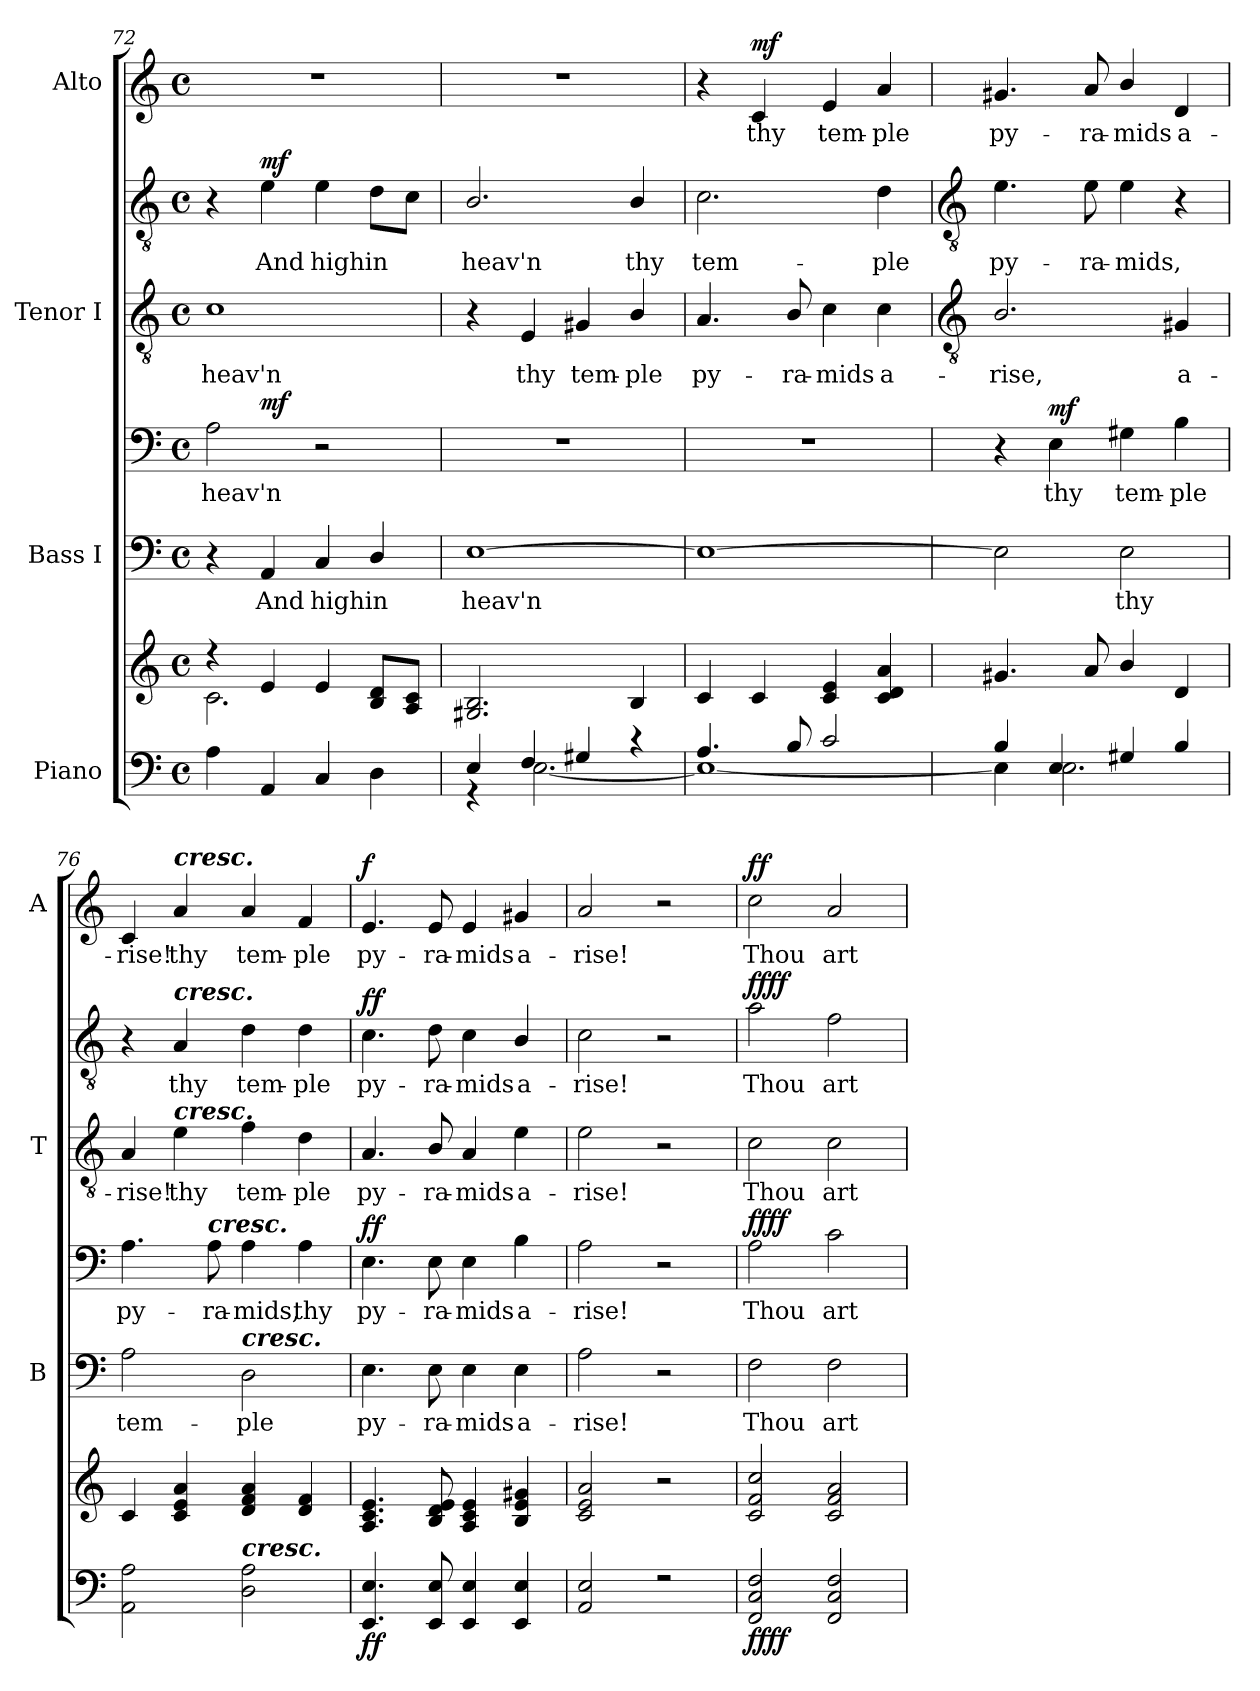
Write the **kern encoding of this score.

**kern	**kern	**dynam	**kern	**text	**kern	**text	**dynam	**kern	**text	**kern	**text	**dynam	**kern	**text	**dynam
*part4	*part4	*part4	*part3	*part3	*part3	*part3	*part3	*part2	*part2	*part2	*part2	*part2	*part1	*part1	*part1
*staff7	*staff6	*staff6/7	*staff5	*staff5	*staff4	*staff4	*staff4/5	*staff3	*staff3	*staff2	*staff2	*staff2/3	*staff1	*staff1	*staff1
*I"Piano	*	*	*I"Bass I	*	*	*	*	*I"Tenor I	*	*	*	*	*I"Alto	*	*
*	*	*	*I'B	*	*	*	*	*I'T	*	*	*	*	*I'A	*	*
*clefF4	*clefG2	*	*clefF4	*	*clefF4	*	*	*clefGv2	*	*clefGv2	*	*	*clefG2	*	*
*k[]	*k[]	*	*k[]	*	*k[]	*	*	*k[]	*	*k[]	*	*	*k[]	*	*
*C:	*C:	*	*C:	*	*C:	*	*	*C:	*	*C:	*	*	*C:	*	*
*M4/4	*M4/4	*	*M4/4	*	*M4/4	*	*	*M4/4	*	*M4/4	*	*	*M4/4	*	*
*met(c)	*met(c)	*	*met(c)	*	*met(c)	*	*	*met(c)	*	*met(c)	*	*	*met(c)	*	*
=72	=72	=72	=72	=72	=72	=72	=72	=72	=72	=72	=72	=72	=72	=72	=72
*^	*^	*	*	*	*	*	*	*	*	*	*	*	*	*	*
!	!	!	!	!	!	!	!	!LO:LY:b	!	!	!LO:LY:b	!	!	!	!	!	!
1ryy	4A\	4r	2.c\	.	4r	.	2A\	heav'n	.	1c	heav'n	4r	.	.	1r	.	.
!	!	!	!	!	!	!LO:LY:b	!	!	!LO:DY:b=2	!	!	!	!LO:LY:b	!LO:DY:b	!	!	!
.	4AA/	4e/	.	.	4AA/	And	.	.	mf	.	.	4e\	And	mf	.	.	.
!	!	!	!	!	!	!LO:LY:b	!	!	!	!	!	!	!LO:LY:b	!	!	!	!
.	4C/	4e/	.	.	4C/	high	2r	.	.	.	.	4e\	high	.	.	.	.
!	!	!	!	!	!	!LO:LY:b	!	!	!	!	!	!	!LO:LY:b	!	!	!	!
.	4D\	8B/ 8d/L	4ryy	.	4D/	in	.	.	.	.	.	8d\L	in	.	.	.	.
.	.	8A/ 8c/J	.	.	.	.	.	.	.	.	.	8c\J	.	.	.	.	.
=73	=73	=73	=73	=73	=73	=73	=73	=73	=73	=73	=73	=73	=73	=73	=73	=73	=73
!	!	!	!	!	!	!LO:LY:b	!	!	!	!	!	!	!LO:LY:b	!	!	!	!
4E/	4r	2.G#X/ 2.B/	4ryy	.	[1E	heav'n	1r	.	.	4r	.	2.B/	heav'n	.	1r	.	.
!	!	!	!	!	!	!	!	!	!	!	!LO:LY:b	!	!	!	!	!	!
4F/	[2.E\	.	4ryy	.	.	.	.	.	.	4E/	thy	.	.	.	.	.	.
!	!	!	!	!	!	!	!	!	!	!	!LO:LY:b	!	!	!	!	!	!
4G#X/	.	.	4ryy	.	.	.	.	.	.	4G#X/	tem-	.	.	.	.	.	.
!	!	!	!	!	!	!	!	!	!	!	!LO:LY:b	!	!LO:LY:b	!	!	!	!
4r	.	4B/	4ryy	.	.	.	.	.	.	4B/	-ple	4B/	thy	.	.	.	.
=74	=74	=74	=74	=74	=74	=74	=74	=74	=74	=74	=74	=74	=74	=74	=74	=74	=74
!	!	!	!	!	!	!	!	!	!	!	!LO:LY:b	!	!LO:LY:b	!	!	!	!
4.A/	1E\_	4c/	4ryy	.	1E_	.	1r	.	.	4.A/	py-	2.c\	tem-	.	4r	.	.
!	!	!	!	!	!	!	!	!	!	!	!	!	!	!	!	!LO:LY:b	!LO:DY:b
.	.	4c/	4ryy	.	.	.	.	.	.	.	.	.	.	.	4c/	thy	mf
!	!	!	!	!	!	!	!	!	!	!	!LO:LY:b	!	!	!	!	!	!
8B/	.	.	.	.	.	.	.	.	.	8B/	-ra-	.	.	.	.	.	.
!	!	!	!	!	!	!	!	!	!	!	!LO:LY:b	!	!	!	!	!LO:LY:b	!
2c/	.	4c/ 4e/	4ryy	.	.	.	.	.	.	4c\	-mids	.	.	.	4e/	tem-	.
!	!	!	!	!	!	!	!	!	!	!	!LO:LY:b	!	!LO:LY:b	!	!	!LO:LY:b	!
.	.	4c/ 4d/ 4a/	4ryy	.	.	.	.	.	.	4c\	a-	4d\	-ple	.	4a/	-ple	.
*	*	*v	*v	*	*	*	*	*	*	*	*	*	*	*	*	*	*
!!LO:LB:g=z
=75	=75	=75	=75	=75	=75	=75	=75	=75	=75	=75	=75	=75	=75	=75	=75	=75
*	*	*	*	*	*	*	*	*	*clefGv2	*	*clefGv2	*	*	*	*	*
*	*	*^	*	*	*	*	*	*	*	*	*	*	*	*	*	*
!	!	!	!	!	!	!	!	!	!	!	!LO:LY:b	!	!LO:LY:b	!	!	!LO:LY:b	!
*	*	*v	*v	*	*	*	*	*	*	*	*	*	*	*	*	*	*
4B/	4E\]	4.g#X/	.	2E\]	.	4r	.	.	2.B/	rise,	4.e\	-py-	.	4.g#X/	py-	.
!	!	!	!	!	!	!	!LO:LY:b	!LO:DY:b	!	!	!	!	!	!	!	!
4E/	2.E\	.	.	.	.	4E\	thy	mf	.	.	.	.	.	.	.	.
!	!	!	!	!	!	!	!	!	!	!	!	!LO:LY:b	!	!	!LO:LY:b	!
.	.	8a/	.	.	.	.	.	.	.	.	8e\	-ra-	.	8a/	-ra-	.
!	!	!	!	!	!LO:LY:b	!	!LO:LY:b	!	!	!	!	!LO:LY:b	!	!	!LO:LY:b	!
4G#X/	.	4b/	.	2E\	thy	4G#X\	tem-	.	.	.	4e\	-mids,	.	4b/	-mids	.
!	!	!	!	!	!	!	!LO:LY:b	!	!	!LO:LY:b	!	!	!	!	!LO:LY:b	!
4B/	.	4d/	.	.	.	4B\	-ple	.	4G#X/	a-	4r	.	.	4d/	a-	.
=76	=76	=76	=76	=76	=76	=76	=76	=76	=76	=76	=76	=76	=76	=76	=76	=76
!	!	!	!	!	!LO:LY:b	!	!LO:LY:b	!	!	!LO:LY:b	!	!	!	!	!LO:LY:b	!
2AA\ 2A\	1ryy	4c/	.	2A\	tem-	4.A\	py-	.	4A/	rise!	4r	.	.	4c/	-rise!	.
!	!	!	!	!	!	!	!	!	!	!	!	!	!	!LO:TX:a:Bi:t=cresc.	!	!
!	!	!	!	!	!	!	!	!	!	!	!LO:TX:a:Bi:t=cresc.	!	!	!	!	!
!	!	!	!	!	!	!	!	!	!LO:TX:a:Bi:t=cresc.	!	!	!	!	!	!	!
!	!	!	!	!	!	!	!	!	!	!LO:LY:b	!	!LO:LY:b	!	!	!LO:LY:b	!
.	.	4c/ 4e/ 4a/	.	.	.	.	.	.	4e\	thy	4A/	-thy	.	4a/	thy	.
!	!	!	!	!	!	!LO:TX:a:Bi:t=cresc.	!	!	!	!	!	!	!	!	!	!
!	!	!	!	!	!	!	!LO:LY:b	!	!	!	!	!	!	!	!	!
.	.	.	.	.	.	8A\	-ra-	.	.	.	.	.	.	.	.	.
!	!	!	!	!LO:TX:a:Bi:t=cresc.	!	!	!	!	!	!	!	!	!	!	!	!
!LO:TX:a:Bi:t=cresc.	!	!	!	!	!	!	!	!	!	!	!	!	!	!	!	!
!	!	!	!	!	!LO:LY:b	!	!LO:LY:b	!	!	!LO:LY:b	!	!LO:LY:b	!	!	!LO:LY:b	!
2D\ 2A\	.	4d/ 4f/ 4a/	.	2D\	-ple	4A\	-mids,	.	4f\	tem-	4d\	tem-	.	4a/	tem-	.
!	!	!	!	!	!	!	!LO:LY:b	!	!	!LO:LY:b	!	!LO:LY:b	!	!	!LO:LY:b	!
.	.	4d/ 4f/	.	.	.	4A\	thy	.	4d\	-ple	4d\	-ple	.	4f/	-ple	.
=77	=77	=77	=77	=77	=77	=77	=77	=77	=77	=77	=77	=77	=77	=77	=77	=77
!	!	!	!LO:DY:b=2	!	!LO:LY:b	!	!LO:LY:b	!	!	!LO:LY:b	!	!LO:LY:b	!	!	!LO:LY:b	!
!	!	!	!LO:DY:n=1:b	!	!	!	!	!LO:DY:b=2	!	!	!	!	!	!	!	!
!	!	!	!	!	!	!	!	!LO:DY:n=1:b	!	!	!	!	!LO:DY:b=2	!	!	!
!	!	!	!	!	!	!	!	!	!	!	!	!	!LO:DY:n=1:b	!	!	!LO:DY:b
4.EE/ 4.E/	1ryy	4.A/ 4.c/ 4.e/	f f	4.E\	-py-	4.E\	py-	f f	4.A/	-py-	4.c\	py-	f f	4.e/	py-	f
!	!	!	!	!	!LO:LY:b	!	!LO:LY:b	!	!	!LO:LY:b	!	!LO:LY:b	!	!	!LO:LY:b	!
8EE/ 8E/	.	8B/ 8d/ 8e/	.	8E\	-ra-	8E\	-ra-	.	8B/	-ra-	8d\	-ra-	.	8e/	-ra-	.
!	!	!	!	!	!LO:LY:b	!	!LO:LY:b	!	!	!LO:LY:b	!	!LO:LY:b	!	!	!LO:LY:b	!
4EE/ 4E/	.	4A/ 4c/ 4e/	.	4E\	-mids	4E\	-mids	.	4A/	-mids	4c\	-mids	.	4e/	-mids	.
!	!	!	!	!	!LO:LY:b	!	!LO:LY:b	!	!	!LO:LY:b	!	!LO:LY:b	!	!	!LO:LY:b	!
4EE/ 4E/	.	4B/ 4e/ 4g#X/	.	4E\	a-	4B\	a-	.	4e\	a-	4B/	a-	.	4g#X/	a-	.
=78	=78	=78	=78	=78	=78	=78	=78	=78	=78	=78	=78	=78	=78	=78	=78	=78
!	!	!	!	!	!LO:LY:b	!	!LO:LY:b	!	!	!LO:LY:b	!	!LO:LY:b	!	!	!LO:LY:b	!
2AA/ 2E/	1ryy	2c/ 2e/ 2a/	.	2A\	rise!	2A\	-rise!	.	2e\	rise!	2c\	-rise!	.	2a/	-rise!	.
2r	.	2r	.	2r	.	2r	.	.	2r	.	2r	.	.	2r	.	.
=79	=79	=79	=79	=79	=79	=79	=79	=79	=79	=79	=79	=79	=79	=79	=79	=79
!	!	!	!LO:DY:b=2	!	!LO:LY:b	!	!LO:LY:b	!	!	!LO:LY:b	!	!LO:LY:b	!	!	!LO:LY:b	!
!	!	!	!LO:DY:n=1:b	!	!	!	!	!LO:DY:b=2	!	!	!	!	!	!	!	!
!	!	!	!	!	!	!	!	!LO:DY:n=1:b	!	!	!	!	!LO:DY:b=2	!	!	!
!	!	!	!	!	!	!	!	!	!	!	!	!	!LO:DY:n=1:b	!	!	!LO:DY:b
2FF/ 2C/ 2F/	1ryy	2c/ 2f/ 2cc/	ff ff	2F\	Thou	2A\	Thou	ff ff	2c\	Thou	2a\	Thou	ff ff	2cc\	Thou	ff
!	!	!	!	!	!LO:LY:b	!	!LO:LY:b	!	!	!LO:LY:b	!	!LO:LY:b	!	!	!LO:LY:b	!
2FF/ 2C/ 2F/	.	2c/ 2f/ 2a/	.	2F\	art	2c\	art	.	2c\	art	2f\	art	.	2a/	art	.
*v	*v	*	*	*	*	*	*	*	*	*	*	*	*	*	*	*
=	=	=	=	=	=	=	=	=	=	=	=	=	=	=	=
*-	*-	*-	*-	*-	*-	*-	*-	*-	*-	*-	*-	*-	*-	*-	*-
